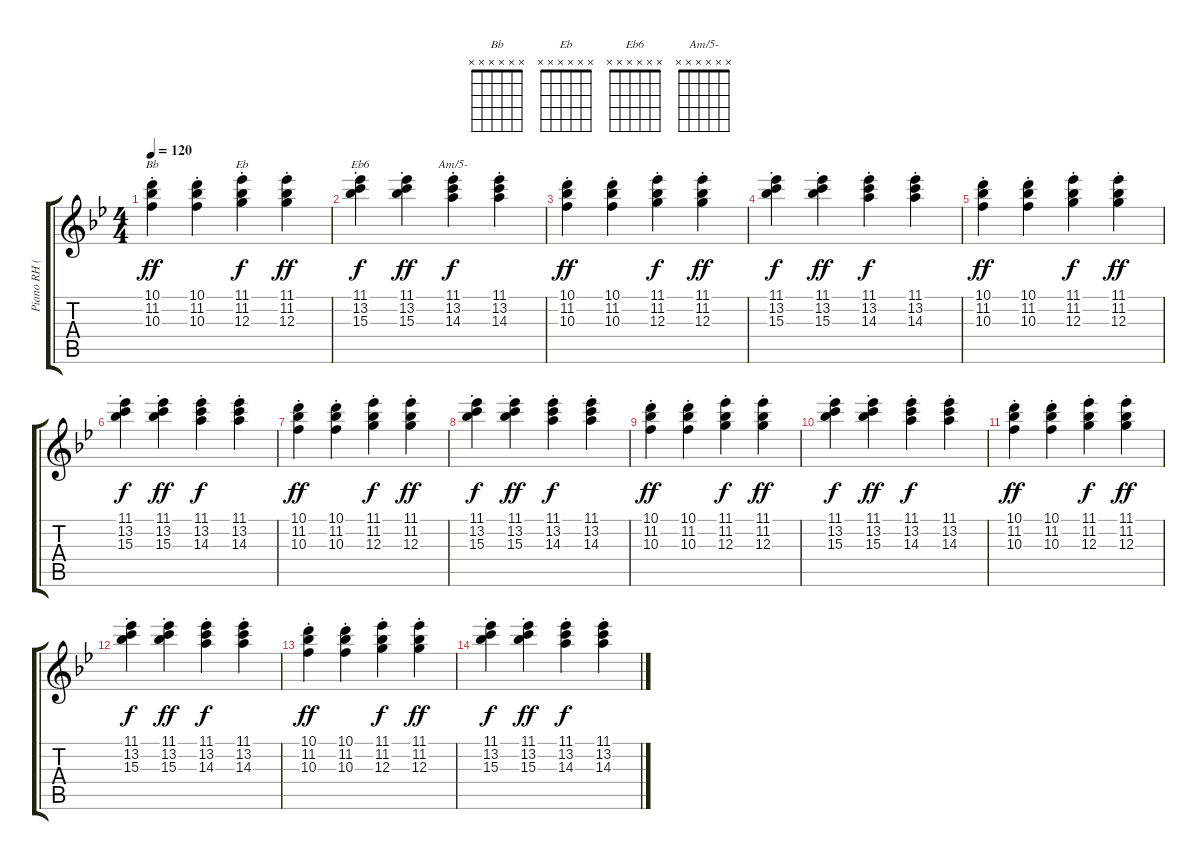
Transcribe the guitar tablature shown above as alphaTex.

\track ("Piano RH (Davies)" "Piano RH (") {instrument electricgrandpiano}
\staff {score tabs}
\tuning (E5 B4 G4 D4 A3 E3) {hide}
\chord ("Bb" x x x x x x)
\chord ("Eb" x x x x x x)
\chord ("Eb6" x x x x x x)
\chord ("Am/5-" x x x x x x)
\ts (4 4)
\tempo 120
\clef g2
\ks bb
(10.1{st} 11.2{st} 10.3{st}).4{ch "Bb" dy ff} (10.1{st} 11.2{st} 10.3{st}).4 (11.1{st} 11.2{st} 12.3{st}).4{ch "Eb" dy f} (11.1{st} 11.2{st} 12.3{st}).4{dy ff} |
(11.1{st} 13.2{st} 15.3{st}).4{ch "Eb6" dy f} (11.1{st} 13.2{st} 15.3{st}).4{dy ff} (11.1{st} 13.2{st} 14.3{st}).4{ch "Am/5-" dy f} (11.1{st} 13.2{st} 14.3{st}).4 |
(10.1{st} 11.2{st} 10.3{st}).4{dy ff} (10.1{st} 11.2{st} 10.3{st}).4 (11.1{st} 11.2{st} 12.3{st}).4{dy f} (11.1{st} 11.2{st} 12.3{st}).4{dy ff} |
(11.1{st} 13.2{st} 15.3{st}).4{dy f} (11.1{st} 13.2{st} 15.3{st}).4{dy ff} (11.1{st} 13.2{st} 14.3{st}).4{dy f} (11.1{st} 13.2{st} 14.3{st}).4 |
(10.1{st} 11.2{st} 10.3{st}).4{dy ff} (10.1{st} 11.2{st} 10.3{st}).4 (11.1{st} 11.2{st} 12.3{st}).4{dy f} (11.1{st} 11.2{st} 12.3{st}).4{dy ff} |
(11.1{st} 13.2{st} 15.3{st}).4{dy f} (11.1{st} 13.2{st} 15.3{st}).4{dy ff} (11.1{st} 13.2{st} 14.3{st}).4{dy f} (11.1{st} 13.2{st} 14.3{st}).4 |
(10.1{st} 11.2{st} 10.3{st}).4{dy ff} (10.1{st} 11.2{st} 10.3{st}).4 (11.1{st} 11.2{st} 12.3{st}).4{dy f} (11.1{st} 11.2{st} 12.3{st}).4{dy ff} |
(11.1{st} 13.2{st} 15.3{st}).4{dy f} (11.1{st} 13.2{st} 15.3{st}).4{dy ff} (11.1{st} 13.2{st} 14.3{st}).4{dy f} (11.1{st} 13.2{st} 14.3{st}).4 |
(10.1{st} 11.2{st} 10.3{st}).4{dy ff} (10.1{st} 11.2{st} 10.3{st}).4 (11.1{st} 11.2{st} 12.3{st}).4{dy f} (11.1{st} 11.2{st} 12.3{st}).4{dy ff} |
(11.1{st} 13.2{st} 15.3{st}).4{dy f} (11.1{st} 13.2{st} 15.3{st}).4{dy ff} (11.1{st} 13.2{st} 14.3{st}).4{dy f} (11.1{st} 13.2{st} 14.3{st}).4 |
(10.1{st} 11.2{st} 10.3{st}).4{dy ff} (10.1{st} 11.2{st} 10.3{st}).4 (11.1{st} 11.2{st} 12.3{st}).4{dy f} (11.1{st} 11.2{st} 12.3{st}).4{dy ff} |
(11.1{st} 13.2{st} 15.3{st}).4{dy f} (11.1{st} 13.2{st} 15.3{st}).4{dy ff} (11.1{st} 13.2{st} 14.3{st}).4{dy f} (11.1{st} 13.2{st} 14.3{st}).4 |
(10.1{st} 11.2{st} 10.3{st}).4{dy ff} (10.1{st} 11.2{st} 10.3{st}).4 (11.1{st} 11.2{st} 12.3{st}).4{dy f} (11.1{st} 11.2{st} 12.3{st}).4{dy ff} |
(11.1{st} 13.2{st} 15.3{st}).4{dy f} (11.1{st} 13.2{st} 15.3{st}).4{dy ff} (11.1{st} 13.2{st} 14.3{st}).4{dy f} (11.1{st} 13.2{st} 14.3{st}).4
